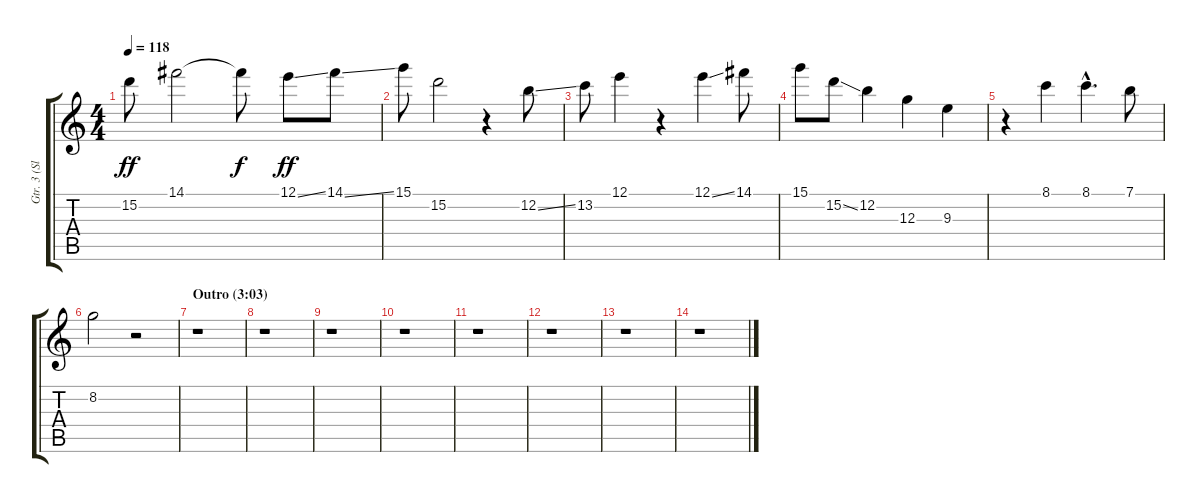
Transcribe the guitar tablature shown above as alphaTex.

\track ("Gtr. 3 (Slide)" "Gtr. 3 (Sl") {instrument electricguitarjazz}
\staff {score tabs}
\tuning (E4 B3 G3 D3 A2 E2) {hide}
\ts (4 4)
\tempo 118
\clef g2
\ks c
15.2.8{dy ff} 14.1.2 14.1{t}.8{dy f} 12.1{ss}.8{dy ff} 14.1{ss}.8 |
15.1.8 15.2.2 r.4 12.2{ss}.8 |
13.2.8 12.1.4 r.4 12.1{ss}.4 14.1.8 |
15.1.8 15.2{ss}.8 12.2.4 12.3.4 9.3.4 |
r.4 8.1.4 8.1{hac}.4{d} 7.1.8 |
8.2.2 r.2 |
\section ("" "Outro (3:03)")
r.1 |
r.1 |
r.1 |
r.1 |
r.1 |
r.1 |
r.1 |
r.1
